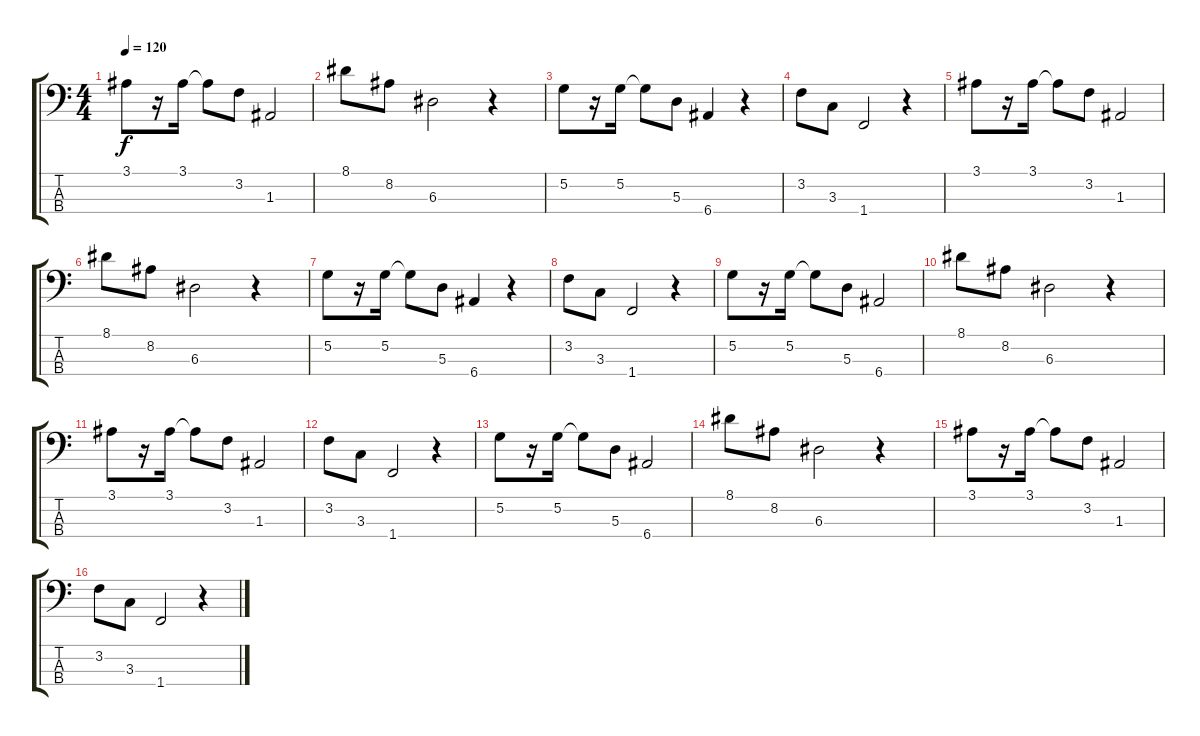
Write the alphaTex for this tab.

\track "" {instrument acousticguitarnylon}
\staff {score tabs}
\tuning (G2 D2 A1 E1) {hide}
\ts (4 4)
\tempo 120
\clef f4
\ks c
3.1.8{dy f} r.16 3.1.16 3.1{t}.8 3.2.8 1.3.2 |
8.1.8 8.2.8 6.3.2 r.4 |
5.2.8 r.16 5.2.16 5.2{t}.8 5.3.8 6.4.4 r.4 |
3.2.8 3.3.8 1.4.2 r.4 |
3.1.8 r.16 3.1.16 3.1{t}.8 3.2.8 1.3.2 |
8.1.8 8.2.8 6.3.2 r.4 |
5.2.8 r.16 5.2.16 5.2{t}.8 5.3.8 6.4.4 r.4 |
3.2.8 3.3.8 1.4.2 r.4 |
5.2.8 r.16 5.2.16 5.2{t}.8 5.3.8 6.4.2 |
8.1.8 8.2.8 6.3.2 r.4 |
3.1.8 r.16 3.1.16 3.1{t}.8 3.2.8 1.3.2 |
3.2.8 3.3.8 1.4.2 r.4 |
5.2.8 r.16 5.2.16 5.2{t}.8 5.3.8 6.4.2 |
8.1.8 8.2.8 6.3.2 r.4 |
3.1.8 r.16 3.1.16 3.1{t}.8 3.2.8 1.3.2 |
3.2.8 3.3.8 1.4.2 r.4
